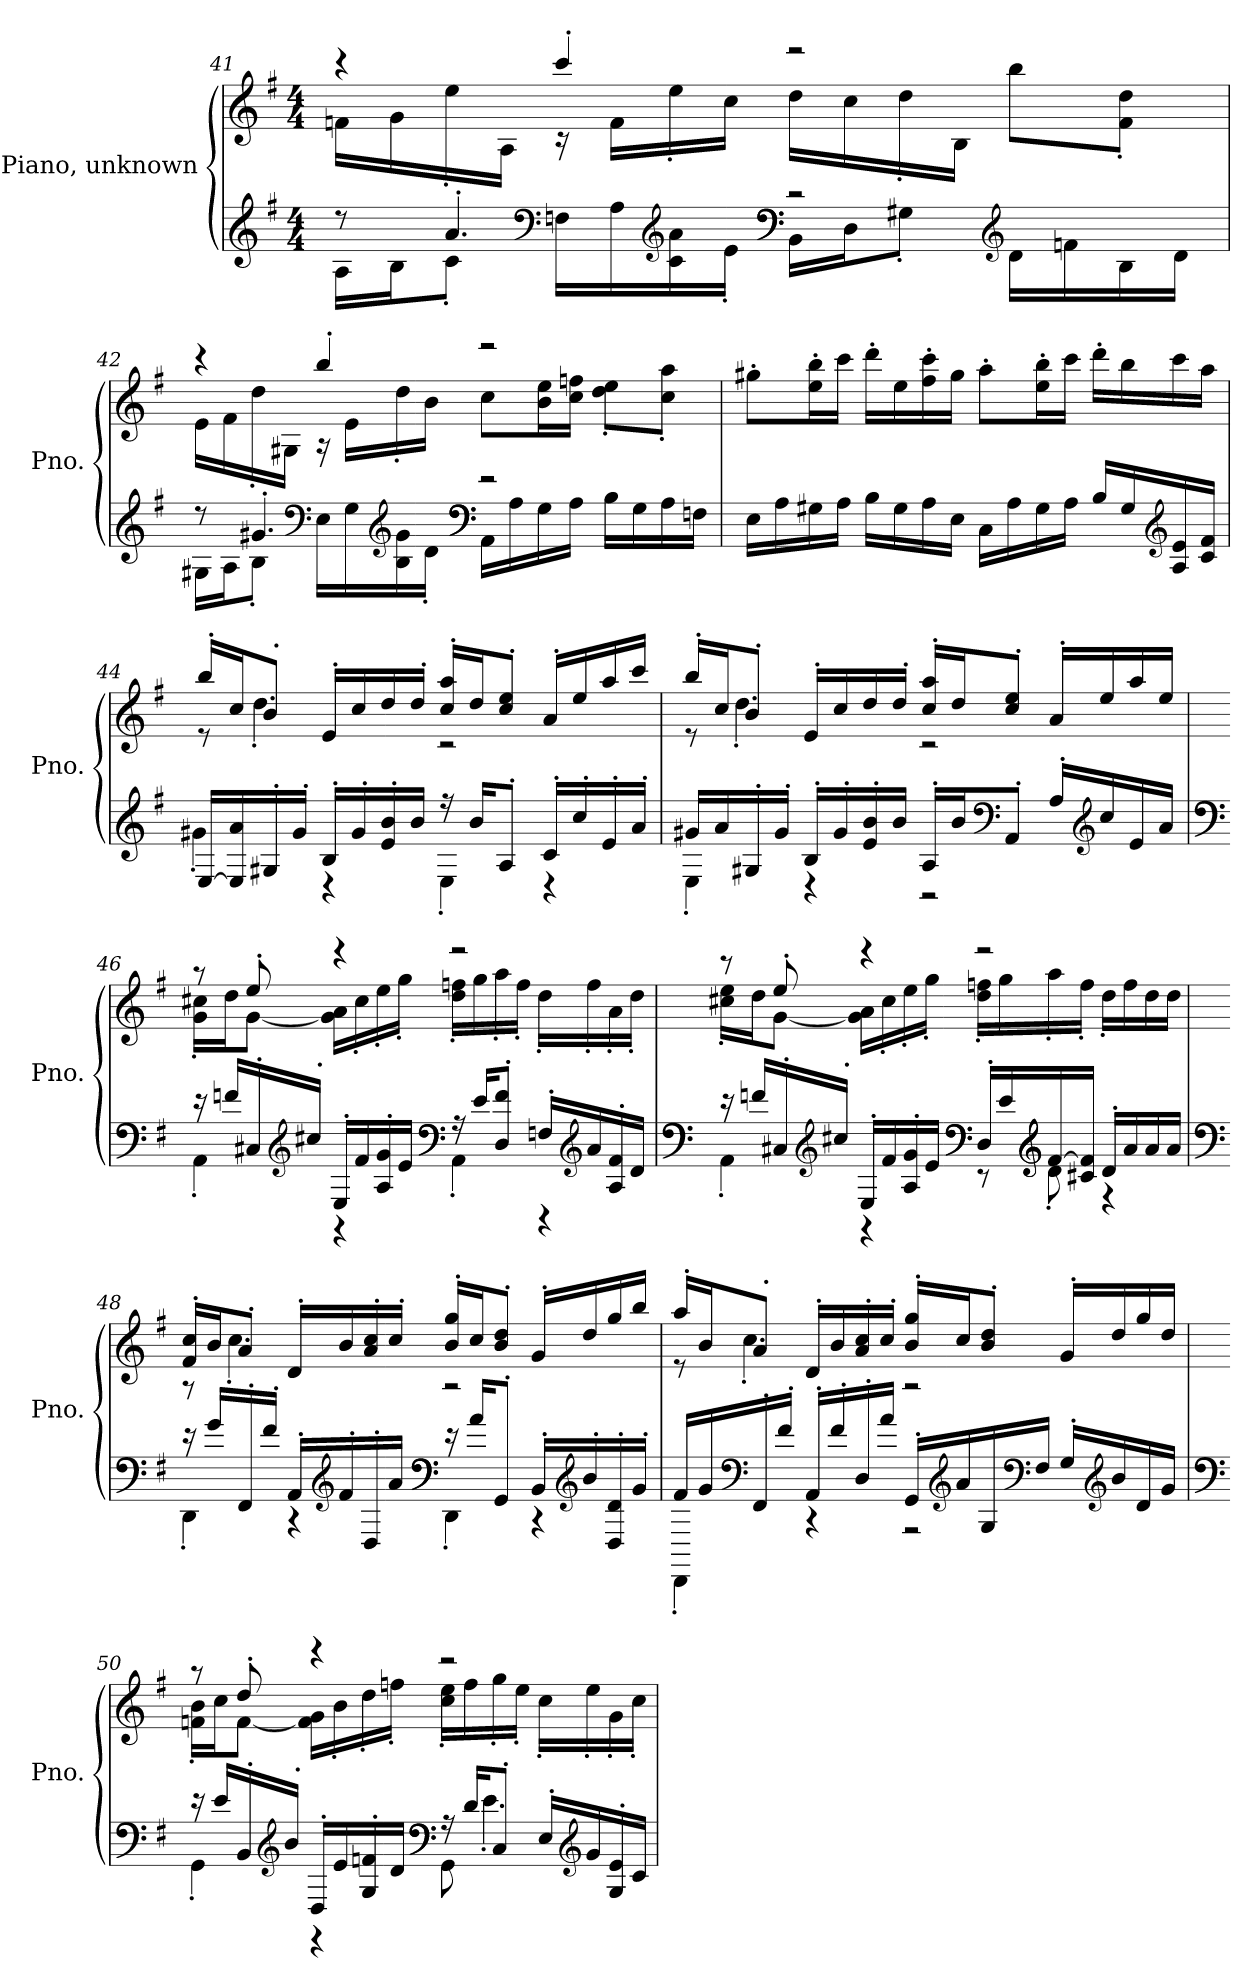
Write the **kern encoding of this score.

**kern	**kern
*part1	*part1
*staff2	*staff1
*I"Piano, unknown	*
*I'Pno.	*
*clefG2	*clefG2
*k[f#]	*k[f#]
*M4/4	*M4/4
=41	=41
*^	*^
8r	16A\LL	4r	16fn\LL
.	16B\J	.	16g\
4.a'/	8c'\J	.	16ee'\
.	.	.	16A\JJ
*clefF4	*	*	*
.	16Fn\LL	4ccc'/	16r
.	16A\	.	16f\LL
*clefG2	*	*	*
.	16c\ 16a\	.	16ee'\
.	16e'\JJ	.	16cc\JJ
*clefF4	*	*	*
2r	16BB\LL	2r	16dd\LL
.	16D\J	.	16cc\
.	8G#X'\J	.	16dd'\
.	.	.	16B\JJ
*clefG2	*	*	*
.	16d\LL	.	8bb\L
.	16fn\	.	.
.	16B\	.	8f\' 8dd\'J
.	16d\JJ	.	.
!!LO:LB:g=z	!!
=42	=42	=42	=42
8r	16G#X\LL	4r	16e\LL
.	16A\J	.	16f#\
4.g#X'/	8B'\J	.	16dd'\
.	.	.	16G#X\JJ
*clefF4	*	*	*
.	16E\LL	4bb'/	16r
.	16G#\	.	16e\LL
*clefG2	*	*	*
.	16B\ 16g#\	.	16dd'\
.	16d'\JJ	.	16b\JJ
*clefF4	*	*	*
2r	16AA\LL	2r	8cc\L
.	16A\	.	.
.	16G#\	.	16b\ 16ee\L
.	16A\JJ	.	16cc\ 16ffn\JJ
.	16B\LL	.	8dd\' 8ee\'L
.	16G#\	.	.
.	16A\	.	8cc\' 8aa\'J
.	16Fn\JJ	.	.
*v	*v	*	*
*	*v	*v
=43	=43
16E\LL	8gg#X'\L
16A\	.
16G#X\	16ee\' 16bb\'L
16A\JJ	16ccc\JJ
16B\LL	16ddd'\LL
16G#\	16ee\
16A\	16ff#\' 16ccc\'
16E\JJ	16gg#\JJ
16C\LL	8aa'\L
16A\	.
16G#\	16ee\' 16bb\'L
16A\JJ	16ccc\JJ
16B/LL	16ddd'\LL
16G#/	16bb\
*clefG2	*
16A/ 16e/	16ccc\
16c/ 16f#/JJ	16aa\JJ
!!LO:LB:g=z
=44	=44
*^	*^
[16E/LL	4g#X'\	16bb'/LL	8r
16E/] 16a/	.	16cc/J	.
16G#X'/	.	8b'/J	4.dd'\
16g#'/JJ	.	.	.
16B'/LL	4r	16e'/LL	.
16g#'/	.	16cc/	.
16e/' 16b/'	.	16dd/	.
16b/JJ	.	16dd'/JJ	.
16r	4E'\	16cc/' 16aa/'LL	2r
16b/KL	.	16dd/J	.
8A'/J	.	8cc/' 8ee/'J	.
16c'/LL	4r	16a'/LL	.
16cc'/	.	16ee/	.
16e'/	.	16aa/	.
16a'/JJ	.	16ccc/JJ	.
=45	=45	=45	=45
16g#X/LL	4E'\	16bb'/LL	8r
16a/	.	16cc/J	.
16G#X'/	.	8b'/J	4.dd'\
16g#'/JJ	.	.	.
16B'/LL	4r	16e'/LL	.
16g#'/	.	16cc/	.
16e/' 16b/'	.	16dd/	.
16b/JJ	.	16dd'/JJ	.
16A'/LL	2r	16cc/' 16aa/'LL	2r
16b/J	.	16dd/J	.
*clefF4	*	*	*
8AA'/J	.	8cc/' 8ee/'J	.
16A'/LL	.	16a'/LL	.
*clefG2	*	*	*
16cc/	.	16ee/	.
16e/	.	16aa/	.
16a/JJ	.	16ee/JJ	.
!!LO:LB:g=z	!!
=46	=46	=46	=46
*clefF4	*	*	*
16r	4AA'\	8r	16g\' 16cc#X\'LL
16fn/LL	.	.	16dd\J
16C#X'/	.	8ee'/	[8g\J
*clefG2	*	*	*
16cc#X'/JJ	.	.	.
16E'/LL	4r	4r	16g\] 16a\LL
16f/	.	.	16cc#'\
16A/' 16g/'	.	.	16ee'\
16e/JJ	.	.	16gg'\JJ
*clefF4	*	*	*
16r	4AA'\	2r	16dd\' 16ffn\'LL
16e/KL	.	.	16gg\
8D/' 8f/'J	.	.	16aa'\
.	.	.	16ff'\JJ
16Fn'/LL	4r	.	16dd'\LL
*clefG2	*	*	*
16a/	.	.	16ff'\
16A/' 16f/'	.	.	16a'\
16d/JJ	.	.	16dd'\JJ
!!LO:PB:g=z	!!
=47	=47	=47	=47
*clefF4	*	*	*
16r	4AA'\	8r	16cc#X\' 16ee\'LL
16fn/LL	.	.	16dd\J
16C#X'/	.	8ee'/	[8g\J
*clefG2	*	*	*
16cc#X'/JJ	.	.	.
16E'/LL	4r	4r	16g\] 16a\LL
16f/	.	.	16cc#'\
16A/' 16g/'	.	.	16ee'\
16e/JJ	.	.	16gg'\JJ
*clefF4	*	*	*
16D'/LL	8r	2r	16dd\' 16ffn\'LL
16e/	.	.	16gg\
*clefG2	*	*	*
[16f/	8d'\	.	16aa'\
16c#X/ 16f/]JJ	.	.	16ff'\JJ
16d'/LL	4r	.	16dd'\LL
16a/	.	.	16ff\
16a/	.	.	16dd\
16a/JJ	.	.	16dd\JJ
!!LO:LB:g=z	!!
=48	=48	=48	=48
*clefF4	*	*	*
16r	4DD'\	16f#/' 16cc/'LL	8r
16g/LL	.	16b/J	.
16FF#'/	.	8a'/J	4.cc'\
16f#'/JJ	.	.	.
16AA'/LL	4r	16d'/LL	.
*clefG2	*	*	*
16f#'/	.	16b/	.
16D'/	.	16a/' 16cc/'	.
16a/JJ	.	16cc'/JJ	.
*clefF4	*	*	*
16r	4DD'\	16b/' 16gg/'LL	2r
16a/KL	.	16cc/J	.
8GG'/J	.	8b/' 8dd/'J	.
16BB'/LL	4r	16g'/LL	.
*clefG2	*	*	*
16b'/	.	16dd/	.
16D/' 16d/'	.	16gg/	.
16g'/JJ	.	16bb/JJ	.
=49	=49	=49	=49
16f#/LL	4DD'\	16aa'/LL	8r
16g/	.	16b/J	.
*clefF4	*	*	*
16FF#'/	.	8a'/J	4.cc'\
16f#'/JJ	.	.	.
16AA'/LL	4r	16d'/LL	.
16f#'/	.	16b/	.
16D'/	.	16a/' 16cc/'	.
16a/JJ	.	16cc'/JJ	.
16GG'/LL	2r	16b/' 16gg/'LL	2r
*clefG2	*	*	*
16a/	.	16cc/J	.
16G/	.	8b/' 8dd/'J	.
*clefF4	*	*	*
16F#/JJ	.	.	.
16G'/LL	.	16g'/LL	.
*clefG2	*	*	*
16b/	.	16dd/	.
16d/	.	16gg/	.
16g/JJ	.	16dd/JJ	.
!!LO:LB:g=z	!!
=50	=50	=50	=50
*clefF4	*	*	*
16r	4GG'\	8r	16fn\' 16b\'LL
16e/LL	.	.	16cc\J
16BB'/	.	8dd'/	[8f\J
*clefG2	*	*	*
16b'/JJ	.	.	.
16D'/LL	4r	4r	16f\] 16g\LL
16e/	.	.	16b'\
16G/' 16fn/'	.	.	16dd'\
16d/JJ	.	.	16ffn'\JJ
*clefF4	*	*	*
16r	8GG\	2r	16cc\' 16ee\'LL
16d/KL	.	.	16ff\
8C'/J	4.e'\	.	16gg'\
.	.	.	16ee'\JJ
16E'/LL	.	.	16cc'\LL
*clefG2	*	*	*
16g/	.	.	16ee'\
16G/' 16e/'	.	.	16g'\
16c/JJ	.	.	16cc'\JJ
*v	*v	*	*
*	*v	*v
=	=
*-	*-
